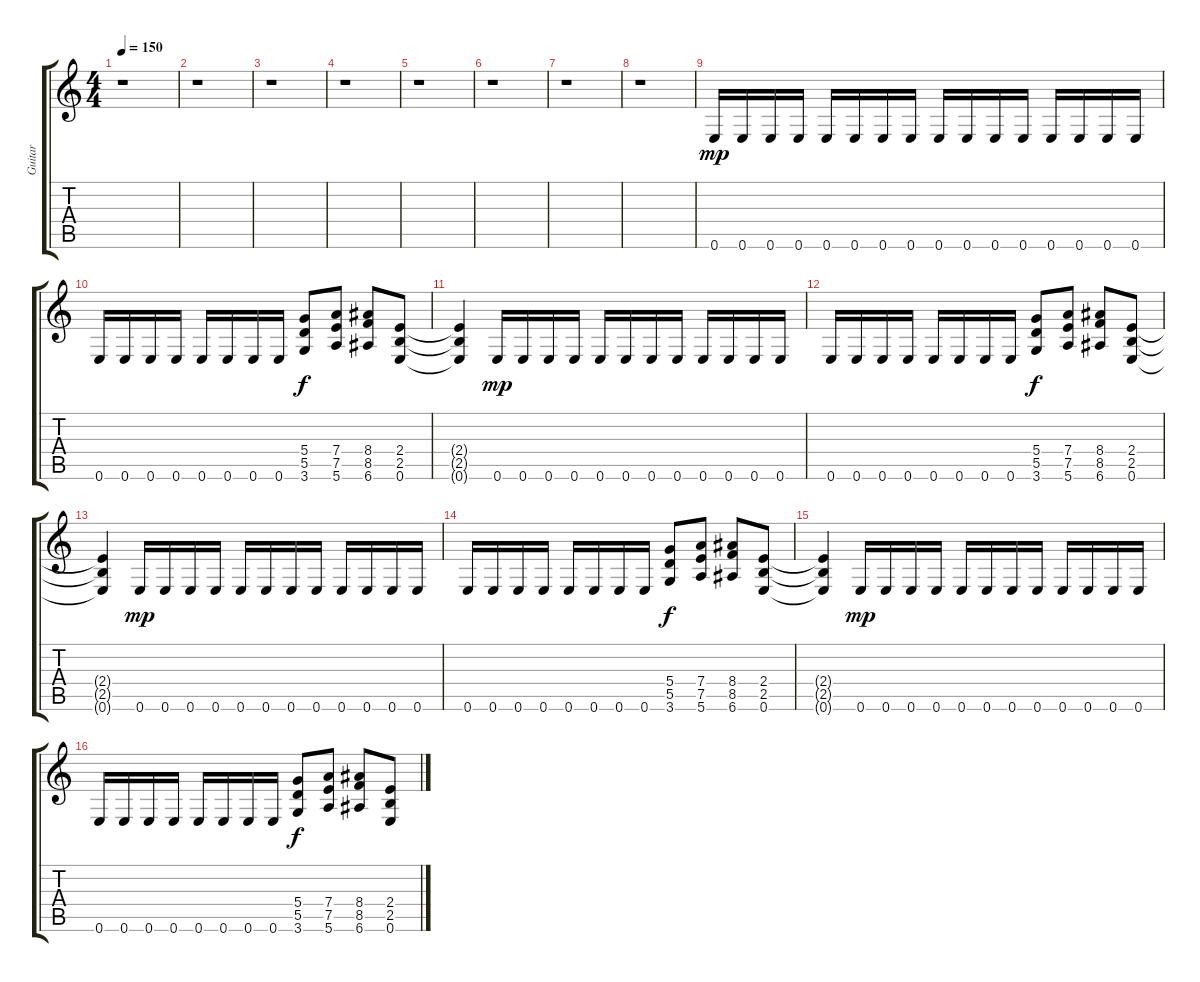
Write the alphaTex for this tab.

\track ("Guitar" "Guitar") {instrument overdrivenguitar}
\staff {score tabs}
\tuning (E4 B3 G3 D3 A2 E2) {hide}
\ts (4 4)
\tempo 150
\clef g2
\ks c
r.1{dy mp instrument overdrivenguitar} |
r.1 |
r.1 |
r.1 |
r.1 |
r.1 |
r.1 |
r.1 |
0.6.16 0.6.16 0.6.16 0.6.16 0.6.16 0.6.16 0.6.16 0.6.16 0.6.16 0.6.16 0.6.16 0.6.16 0.6.16 0.6.16 0.6.16 0.6.16 |
0.6.16 0.6.16 0.6.16 0.6.16 0.6.16 0.6.16 0.6.16 0.6.16 (5.4 5.5 3.6).8{dy f} (7.4 7.5 5.6).8 (8.4 8.5 6.6).8 (2.4 2.5 0.6).8 |
(2.4{t} 2.5{t} 0.6{t}).4 0.6.16{dy mp} 0.6.16 0.6.16 0.6.16 0.6.16 0.6.16 0.6.16 0.6.16 0.6.16 0.6.16 0.6.16 0.6.16 |
0.6.16 0.6.16 0.6.16 0.6.16 0.6.16 0.6.16 0.6.16 0.6.16 (5.4 5.5 3.6).8{dy f} (7.4 7.5 5.6).8 (8.4 8.5 6.6).8 (2.4 2.5 0.6).8 |
(2.4{t} 2.5{t} 0.6{t}).4 0.6.16{dy mp} 0.6.16 0.6.16 0.6.16 0.6.16 0.6.16 0.6.16 0.6.16 0.6.16 0.6.16 0.6.16 0.6.16 |
0.6.16 0.6.16 0.6.16 0.6.16 0.6.16 0.6.16 0.6.16 0.6.16 (5.4 5.5 3.6).8{dy f} (7.4 7.5 5.6).8 (8.4 8.5 6.6).8 (2.4 2.5 0.6).8 |
(2.4{t} 2.5{t} 0.6{t}).4 0.6.16{dy mp} 0.6.16 0.6.16 0.6.16 0.6.16 0.6.16 0.6.16 0.6.16 0.6.16 0.6.16 0.6.16 0.6.16 |
0.6.16 0.6.16 0.6.16 0.6.16 0.6.16 0.6.16 0.6.16 0.6.16 (5.4 5.5 3.6).8{dy f} (7.4 7.5 5.6).8 (8.4 8.5 6.6).8 (2.4 2.5 0.6).8
